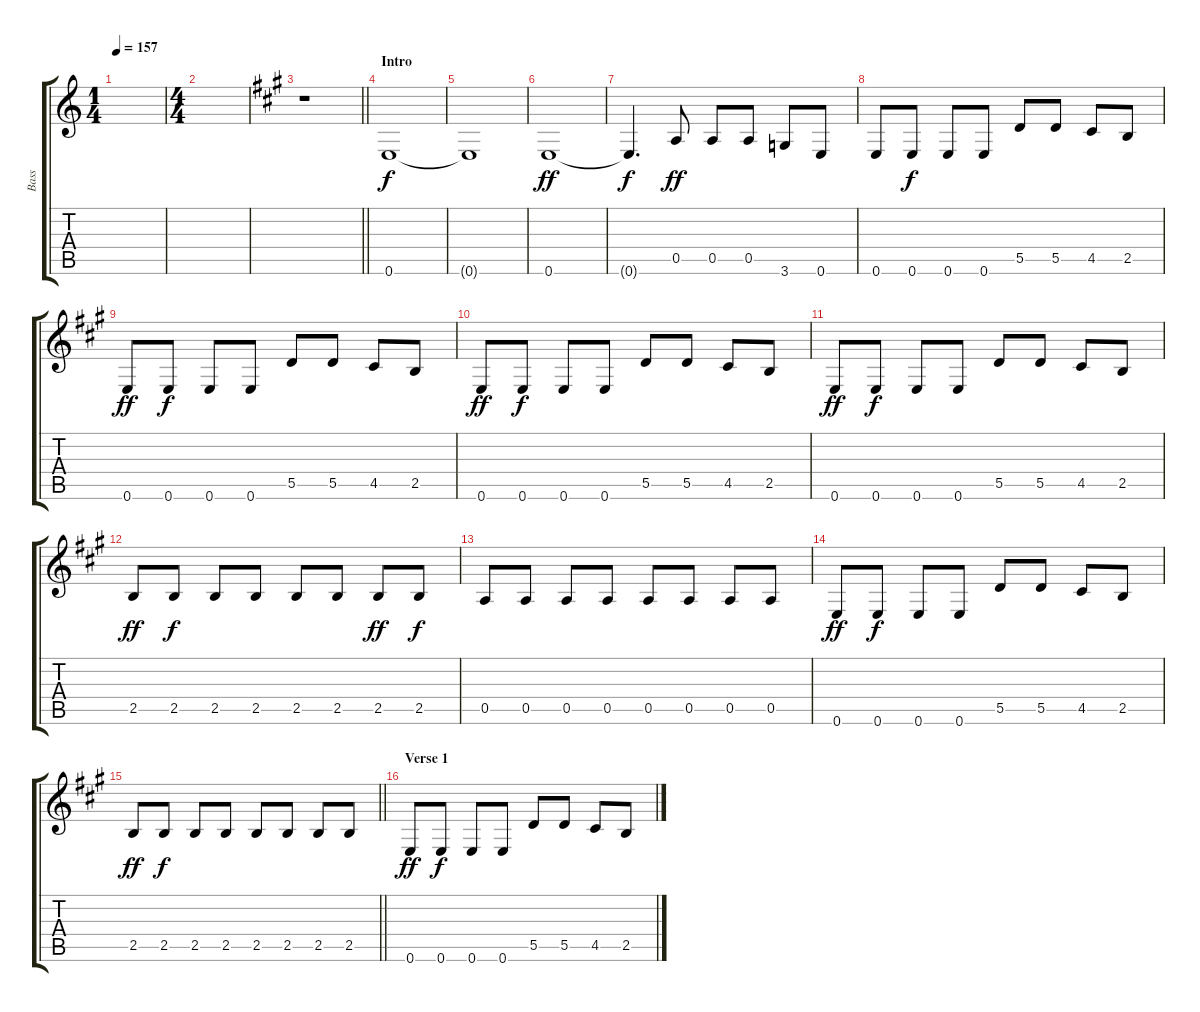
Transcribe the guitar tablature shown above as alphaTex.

\track ("Bass" "Bass") {instrument electricbasspick}
\staff {score tabs}
\tuning (E4 B3 G3 D3 A2 E2) {hide}
\ts (1 4)
\tempo 157
\clef g2
\ks c
|
\ts (4 4)
|
\barLineRight lightlight
\ks a
r.1{volume 14} |
\section ("" "Intro")
0.6.1 |
0.6{t}.1 |
0.6.1{dy ff} |
0.6{t}.4{d dy f} 0.5.8{dy ff} 0.5.8 0.5.8 3.6.8 0.6.8 |
0.6.8 0.6.8{dy f} 0.6.8 0.6.8 5.5.8 5.5.8 4.5.8 2.5.8 |
0.6.8{dy ff} 0.6.8{dy f} 0.6.8 0.6.8 5.5.8 5.5.8 4.5.8 2.5.8 |
0.6.8{dy ff} 0.6.8{dy f} 0.6.8 0.6.8 5.5.8 5.5.8 4.5.8 2.5.8 |
0.6.8{dy ff} 0.6.8{dy f} 0.6.8 0.6.8 5.5.8 5.5.8 4.5.8 2.5.8 |
2.5.8{dy ff} 2.5.8{dy f} 2.5.8 2.5.8 2.5.8 2.5.8 2.5.8{dy ff} 2.5.8{dy f} |
0.5.8 0.5.8 0.5.8 0.5.8 0.5.8 0.5.8 0.5.8 0.5.8 |
0.6.8{dy ff} 0.6.8{dy f} 0.6.8 0.6.8 5.5.8 5.5.8 4.5.8 2.5.8 |
\barLineRight lightlight
2.5.8{dy ff} 2.5.8{dy f} 2.5.8 2.5.8 2.5.8 2.5.8 2.5.8 2.5.8 |
\section ("" "Verse 1")
0.6.8{dy ff} 0.6.8{dy f} 0.6.8 0.6.8 5.5.8 5.5.8 4.5.8 2.5.8
